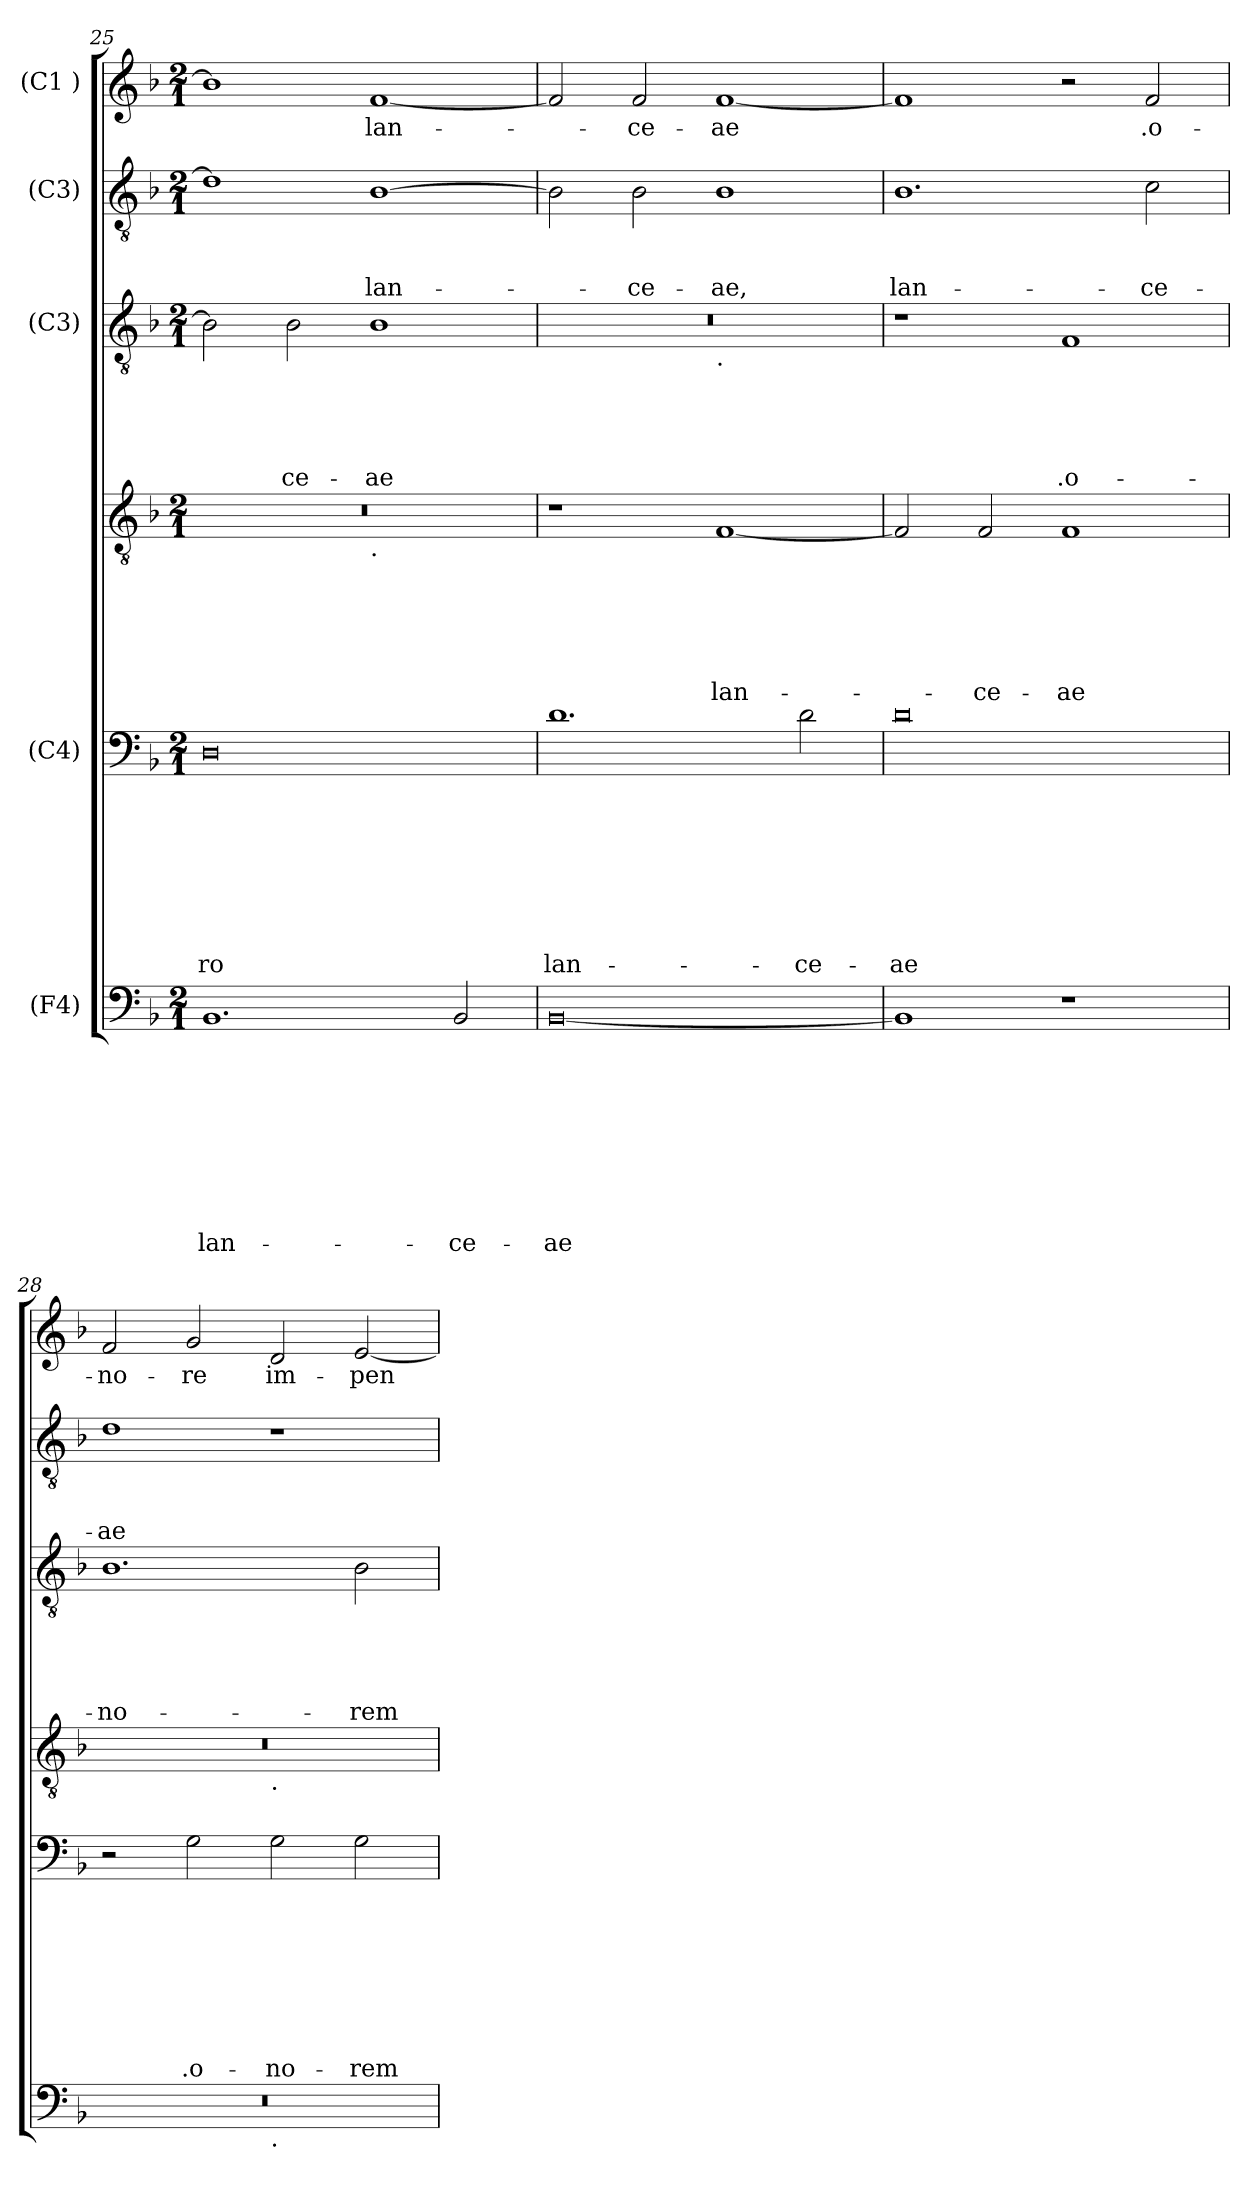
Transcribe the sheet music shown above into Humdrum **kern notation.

**kern	**text	**text	**text	**text	**text	**text	**text	**text	**text	**kern	**text	**text	**text	**text	**text	**text	**text	**text	**kern	**text	**text	**text	**text	**text	**text	**kern	**text	**text	**text	**text	**text	**kern	**text	**text	**text	**kern	**text
*part6	*part6	*part6	*part6	*part6	*part6	*part6	*part6	*part6	*part6	*part5	*part5	*part5	*part5	*part5	*part5	*part5	*part5	*part5	*part4	*part4	*part4	*part4	*part4	*part4	*part4	*part3	*part3	*part3	*part3	*part3	*part3	*part2	*part2	*part2	*part2	*part1	*part1
*staff6	*staff6	*staff6	*staff6	*staff6	*staff6	*staff6	*staff6	*staff6	*staff6	*staff5	*staff5	*staff5	*staff5	*staff5	*staff5	*staff5	*staff5	*staff5	*staff4	*staff4	*staff4	*staff4	*staff4	*staff4	*staff4	*staff3	*staff3	*staff3	*staff3	*staff3	*staff3	*staff2	*staff2	*staff2	*staff2	*staff1	*staff1
*I"(F4)	*	*	*	*	*	*	*	*	*	*I"(C4)	*	*	*	*	*	*	*	*	*	*	*	*	*	*	*	*I"(C3)	*	*	*	*	*	*I"(C3)	*	*	*	*I"(C1 )	*
*clefF4	*	*	*	*	*	*	*	*	*	*clefF4	*	*	*	*	*	*	*	*	*clefGv2	*	*	*	*	*	*	*clefGv2	*	*	*	*	*	*clefGv2	*	*	*	*clefG2	*
*k[b-]	*	*	*	*	*	*	*	*	*	*k[b-]	*	*	*	*	*	*	*	*	*k[b-]	*	*	*	*	*	*	*k[b-]	*	*	*	*	*	*k[b-]	*	*	*	*k[b-]	*
*F:	*	*	*	*	*	*	*	*	*	*F:	*	*	*	*	*	*	*	*	*F:	*	*	*	*	*	*	*F:	*	*	*	*	*	*F:	*	*	*	*F:	*
*M2/1	*	*	*	*	*	*	*	*	*	*M2/1	*	*	*	*	*	*	*	*	*M2/1	*	*	*	*	*	*	*M2/1	*	*	*	*	*	*M2/1	*	*	*	*M2/1	*
=25	=25	=25	=25	=25	=25	=25	=25	=25	=25	=25	=25	=25	=25	=25	=25	=25	=25	=25	=25	=25	=25	=25	=25	=25	=25	=25	=25	=25	=25	=25	=25	=25	=25	=25	=25	=25	=25
!	!	!	!	!	!	!	!	!	!LO:LY:b	!	!	!	!	!	!	!	!	!LO:LY:b:rj	!	!	!	!	!	!	!	!	!	!	!	!	!	!	!	!	!	!	!
*	*	*	*	*	*	*	*	*	*	*	*	*	*	*	*	*	*	*	*^	*	*	*	*	*	*	*	*	*	*	*	*	*	*	*	*	*	*
1.BB-	.	.	.	.	.	.	.	.	lan-	0D	.	.	.	.	.	.	.	-ro	0r	1ryy	.	.	.	.	.	.	2B-\]	.	.	.	.	.	1d]	.	.	.	1b-]	.
!	!	!	!	!	!	!	!	!	!	!	!	!	!	!	!	!	!	!	!	!	!	!	!	!	!	!	!	!	!	!	!	!LO:LY:b	!	!	!	!	!	!
.	.	.	.	.	.	.	.	.	.	.	.	.	.	.	.	.	.	.	.	.	.	.	.	.	.	.	2B-\	.	.	.	.	-ce-	.	.	.	.	.	.
!	!	!	!	!	!	!	!	!	!	!	!	!	!	!	!	!	!	!	!	!LO:TX:b:t=.	!	!	!	!	!	!	!	!	!	!	!	!	!	!	!	!	!	!
!	!	!	!	!	!	!	!	!	!	!	!	!	!	!	!	!	!	!	!	!	!	!	!	!	!	!	!	!	!	!	!	!LO:LY:b	!	!	!	!LO:LY:b	!	!LO:LY:b
.	.	.	.	.	.	.	.	.	.	.	.	.	.	.	.	.	.	.	.	1ryy	.	.	.	.	.	.	1B-	.	.	.	.	-ae	[>1B-	.	.	lan-	[<1f	lan-
!	!	!	!	!	!	!	!	!	!LO:LY:b	!	!	!	!	!	!	!	!	!	!	!	!	!	!	!	!	!	!	!	!	!	!	!	!	!	!	!	!	!
2BB-/	.	.	.	.	.	.	.	.	-ce-	.	.	.	.	.	.	.	.	.	.	.	.	.	.	.	.	.	.	.	.	.	.	.	.	.	.	.	.	.
=26	=26	=26	=26	=26	=26	=26	=26	=26	=26	=26	=26	=26	=26	=26	=26	=26	=26	=26	=26	=26	=26	=26	=26	=26	=26	=26	=26	=26	=26	=26	=26	=26	=26	=26	=26	=26	=26	=26
!	!	!	!	!	!	!	!	!	!LO:LY:b	!	!	!	!	!	!	!	!	!LO:LY:b	!	!	!	!	!	!	!	!	!	!	!	!	!	!	!	!	!	!	!	!
*	*	*	*	*	*	*	*	*	*	*	*	*	*	*	*	*	*	*	*v	*v	*	*	*	*	*	*	*^	*	*	*	*	*	*	*	*	*	*	*
[<0BB-	.	.	.	.	.	.	.	.	-ae	1.d	.	.	.	.	.	.	.	lan-	1r	.	.	.	.	.	.	0r	1ryy	.	.	.	.	.	2B-\]	.	.	.	2f/]	.
!	!	!	!	!	!	!	!	!	!	!	!	!	!	!	!	!	!	!	!	!	!	!	!	!	!	!	!	!	!	!	!	!	!	!	!	!LO:LY:b	!	!LO:LY:b
.	.	.	.	.	.	.	.	.	.	.	.	.	.	.	.	.	.	.	.	.	.	.	.	.	.	.	.	.	.	.	.	.	2B-\	.	.	-ce-	2f/	-ce-
!	!	!	!	!	!	!	!	!	!	!	!	!	!	!	!	!	!	!	!	!	!	!	!	!	!	!	!LO:TX:b:t=.	!	!	!	!	!	!	!	!	!	!	!
!	!	!	!	!	!	!	!	!	!	!	!	!	!	!	!	!	!	!	!	!	!	!	!	!	!LO:LY:b	!	!	!	!	!	!	!	!	!	!	!LO:LY:b	!	!LO:LY:b
.	.	.	.	.	.	.	.	.	.	.	.	.	.	.	.	.	.	.	[<1F	.	.	.	.	.	lan-	.	1ryy	.	.	.	.	.	1B-	.	.	-ae,	[<1f	-ae
!	!	!	!	!	!	!	!	!	!	!	!	!	!	!	!	!	!	!LO:LY:b	!	!	!	!	!	!	!	!	!	!	!	!	!	!	!	!	!	!	!	!
.	.	.	.	.	.	.	.	.	.	2d\	.	.	.	.	.	.	.	-ce-	.	.	.	.	.	.	.	.	.	.	.	.	.	.	.	.	.	.	.	.
=27	=27	=27	=27	=27	=27	=27	=27	=27	=27	=27	=27	=27	=27	=27	=27	=27	=27	=27	=27	=27	=27	=27	=27	=27	=27	=27	=27	=27	=27	=27	=27	=27	=27	=27	=27	=27	=27	=27
!	!	!	!	!	!	!	!	!	!	!	!	!	!	!	!	!	!	!LO:LY:b:rj	!	!	!	!	!	!	!	!	!	!	!	!	!	!	!	!	!	!LO:LY:b	!	!
*	*	*	*	*	*	*	*	*	*	*	*	*	*	*	*	*	*	*	*	*	*	*	*	*	*	*v	*v	*	*	*	*	*	*	*	*	*	*	*
1BB-]	.	.	.	.	.	.	.	.	.	0d	.	.	.	.	.	.	.	-ae	2F/]	.	.	.	.	.	.	1r	.	.	.	.	.	1.B-	.	.	lan-	1f]	.
!	!	!	!	!	!	!	!	!	!	!	!	!	!	!	!	!	!	!	!	!	!	!	!	!	!LO:LY:b	!	!	!	!	!	!	!	!	!	!	!	!
.	.	.	.	.	.	.	.	.	.	.	.	.	.	.	.	.	.	.	2F/	.	.	.	.	.	-ce-	.	.	.	.	.	.	.	.	.	.	.	.
!	!	!	!	!	!	!	!	!	!	!	!	!	!	!	!	!	!	!	!	!	!	!	!	!	!LO:LY:b	!	!	!	!	!	!LO:LY:b	!	!	!	!	!	!
1r	.	.	.	.	.	.	.	.	.	.	.	.	.	.	.	.	.	.	1F	.	.	.	.	.	-ae	1F	.	.	.	.	.o-	.	.	.	.	2r	.
!	!	!	!	!	!	!	!	!	!	!	!	!	!	!	!	!	!	!	!	!	!	!	!	!	!	!	!	!	!	!	!	!	!	!	!LO:LY:b	!	!LO:LY:b
.	.	.	.	.	.	.	.	.	.	.	.	.	.	.	.	.	.	.	.	.	.	.	.	.	.	.	.	.	.	.	.	2c\	.	.	-ce-	2f/	.o-
=28	=28	=28	=28	=28	=28	=28	=28	=28	=28	=28	=28	=28	=28	=28	=28	=28	=28	=28	=28	=28	=28	=28	=28	=28	=28	=28	=28	=28	=28	=28	=28	=28	=28	=28	=28	=28	=28
!	!	!	!	!	!	!	!	!	!	!	!	!	!	!	!	!	!	!	!	!	!	!	!	!	!	!	!	!	!	!	!LO:LY:b	!	!	!	!LO:LY:b	!	!LO:LY:b
*^	*	*	*	*	*	*	*	*	*	*	*	*	*	*	*	*	*	*	*^	*	*	*	*	*	*	*	*	*	*	*	*	*	*	*	*	*	*
0r	1ryy	.	.	.	.	.	.	.	.	.	2r	.	.	.	.	.	.	.	.	0r	1ryy	.	.	.	.	.	.	1.B-	.	.	.	.	-no-	1d	.	.	-ae	2f/	-no-
!	!	!	!	!	!	!	!	!	!	!	!	!	!	!	!	!	!	!	!LO:LY:b	!	!	!	!	!	!	!	!	!	!	!	!	!	!	!	!	!	!	!	!LO:LY:b
.	.	.	.	.	.	.	.	.	.	.	2G\	.	.	.	.	.	.	.	.o-	.	.	.	.	.	.	.	.	.	.	.	.	.	.	.	.	.	.	2g/	-re
!	!	!	!	!	!	!	!	!	!	!	!	!	!	!	!	!	!	!	!	!	!LO:TX:b:t=.	!	!	!	!	!	!	!	!	!	!	!	!	!	!	!	!	!	!
!	!LO:TX:b:t=.	!	!	!	!	!	!	!	!	!	!	!	!	!	!	!	!	!	!	!	!	!	!	!	!	!	!	!	!	!	!	!	!	!	!	!	!	!	!
!	!	!	!	!	!	!	!	!	!	!	!	!	!	!	!	!	!	!	!LO:LY:b	!	!	!	!	!	!	!	!	!	!	!	!	!	!	!	!	!	!	!	!LO:LY:b
.	1ryy	.	.	.	.	.	.	.	.	.	2G\	.	.	.	.	.	.	.	-no-	.	1ryy	.	.	.	.	.	.	.	.	.	.	.	.	1r	.	.	.	2d/	im-
!	!	!	!	!	!	!	!	!	!	!	!	!	!	!	!	!	!	!	!LO:LY:b	!	!	!	!	!	!	!	!	!	!	!	!	!	!LO:LY:b	!	!	!	!	!	!LO:LY:b
.	.	.	.	.	.	.	.	.	.	.	2G\	.	.	.	.	.	.	.	-rem	.	.	.	.	.	.	.	.	2B-\	.	.	.	.	-rem	.	.	.	.	[<2e/	-pen-
*v	*v	*	*	*	*	*	*	*	*	*	*	*	*	*	*	*	*	*	*	*v	*v	*	*	*	*	*	*	*	*	*	*	*	*	*	*	*	*	*	*
=	=	=	=	=	=	=	=	=	=	=	=	=	=	=	=	=	=	=	=	=	=	=	=	=	=	=	=	=	=	=	=	=	=	=	=	=	=
*-	*-	*-	*-	*-	*-	*-	*-	*-	*-	*-	*-	*-	*-	*-	*-	*-	*-	*-	*-	*-	*-	*-	*-	*-	*-	*-	*-	*-	*-	*-	*-	*-	*-	*-	*-	*-	*-
